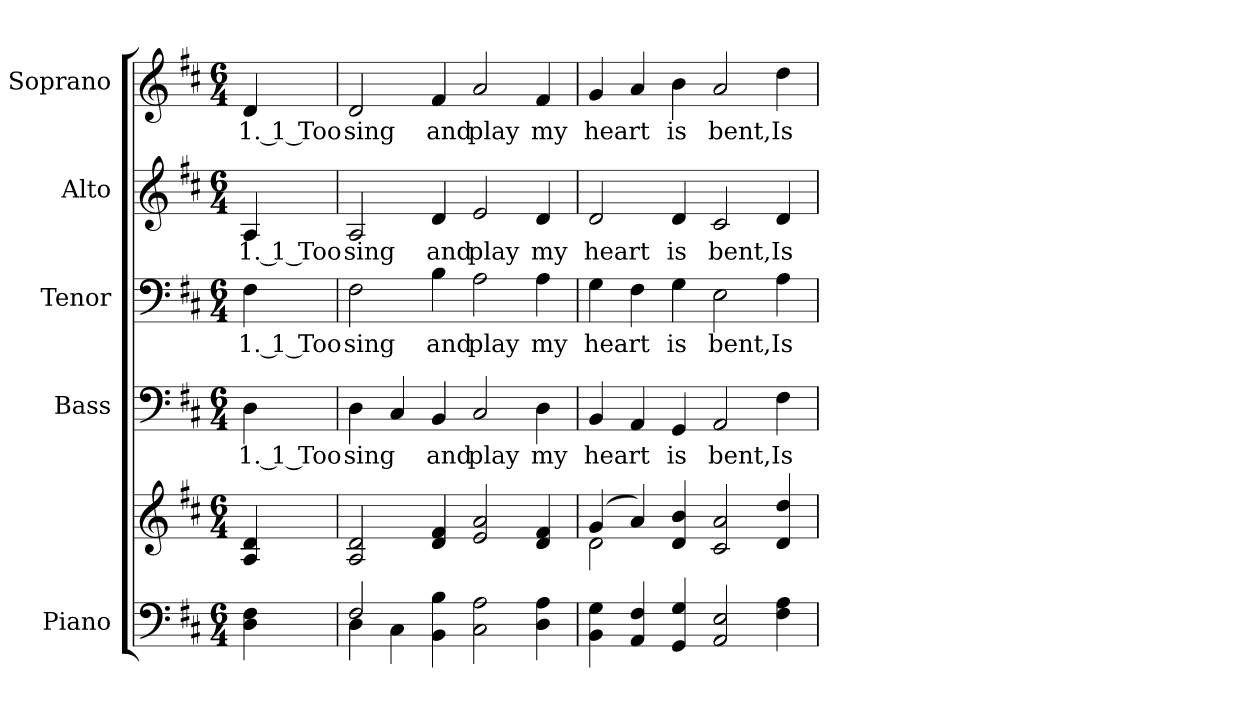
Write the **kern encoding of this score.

**kern	**kern	**kern	**text	**kern	**text	**kern	**text	**kern	**text
*part5	*part5	*part4	*part4	*part3	*part3	*part2	*part2	*part1	*part1
*staff6	*staff5	*staff4	*staff4	*staff3	*staff3	*staff2	*staff2	*staff1	*staff1
*I"Piano	*	*I"Bass	*	*I"Tenor	*	*I"Alto	*	*I"Soprano	*
*I'Pno.	*	*I'B.	*	*I'T.	*	*I'A.	*	*I'S.	*
!!LO:PB:g=z
*clefF4	*clefG2	*clefF4	*	*clefF4	*	*clefG2	*	*clefG2	*
*k[f#c#]	*k[f#c#]	*k[f#c#]	*	*k[f#c#]	*	*k[f#c#]	*	*k[f#c#]	*
*D:	*D:	*D:	*	*D:	*	*D:	*	*D:	*
*M6/4	*M6/4	*M6/4	*	*M6/4	*	*M6/4	*	*M6/4	*
*MM150	*MM150	*MM150	*	*MM150	*	*MM150	*	*MM150	*
=1	=1	=1	=1	=1	=1	=1	=1	=1	=1
!	!	!	!LO:LY:b:color=#000000	!	!	!	!	!	!
!	!	!	!	!	!LO:LY:b:color=#000000	!	!	!	!
!	!	!	!	!	!	!	!LO:LY:b:color=#000000	!	!
!	!	!	!	!	!	!	!	!	!LO:LY:b:color=#000000
4Di\ 4F#i	4Ai/ 4di	4Di\	1. 1 Too	4F#i\	1. 1 Too	4Ai/	1. 1 Too	4di/	1. 1 Too
=2	=2	=2	=2	=2	=2	=2	=2	=2	=2
*^	*	*	*	*	*	*	*	*	*
!	!	!	!	!LO:LY:b:color=#000000	!	!	!	!	!	!
!	!	!	!	!	!	!LO:LY:b:color=#000000	!	!	!	!
!	!	!	!	!	!	!	!	!LO:LY:b:color=#000000	!	!
!	!	!	!	!	!	!	!	!	!	!LO:LY:b:color=#000000
2F#i/	4Di\	2Ai/ 2di	4Di\	sing	2F#i\	sing	2Ai/	sing	2di/	sing
.	4C#i\	.	4C#i/	.	.	.	.	.	.	.
!	!	!	!	!LO:LY:b:color=#000000	!	!	!	!	!	!
!	!	!	!	!	!	!LO:LY:b:color=#000000	!	!	!	!
!	!	!	!	!	!	!	!	!LO:LY:b:color=#000000	!	!
!	!	!	!	!	!	!	!	!	!	!LO:LY:b:color=#000000
4BBi\ 4Bi	1ryy	4di/ 4f#i	4BBi/	and	4Bi\	and	4di/	and	4f#i/	and
!	!	!	!	!LO:LY:b:color=#000000	!	!	!	!	!	!
!	!	!	!	!	!	!LO:LY:b:color=#000000	!	!	!	!
!	!	!	!	!	!	!	!	!LO:LY:b:color=#000000	!	!
!	!	!	!	!	!	!	!	!	!	!LO:LY:b:color=#000000
2C#i\ 2Ai	.	2ei/ 2ai	2C#i/	play	2Ai\	play	2ei/	play	2ai/	play
!	!	!	!	!LO:LY:b:color=#000000	!	!	!	!	!	!
!	!	!	!	!	!	!LO:LY:b:color=#000000	!	!	!	!
!	!	!	!	!	!	!	!	!LO:LY:b:color=#000000	!	!
!	!	!	!	!	!	!	!	!	!	!LO:LY:b:color=#000000
4Di\ 4Ai	.	4di/ 4f#i	4Di\	my	4Ai\	my	4di/	my	4f#i/	my
*v	*v	*	*	*	*	*	*	*	*	*
=3	=3	=3	=3	=3	=3	=3	=3	=3	=3
*	*^	*	*	*	*	*	*	*	*
!	!	!	!	!LO:LY:b:color=#000000	!	!	!	!	!	!
!	!	!	!	!	!	!LO:LY:b:color=#000000	!	!	!	!
!	!	!	!	!	!	!	!	!LO:LY:b:color=#000000	!	!
!	!	!	!	!	!	!	!	!	!	!LO:LY:b:color=#000000
4BBi\ 4Gi	(4gi/	2di\	4BBi/	heart	4Gi\	heart	2di/	heart	4gi/	heart
4AAi/ 4F#i	4ai/)	.	4AAi/	.	4F#i\	.	.	.	4ai/	.
!	!	!	!	!LO:LY:b:color=#000000	!	!	!	!	!	!
!	!	!	!	!	!	!LO:LY:b:color=#000000	!	!	!	!
!	!	!	!	!	!	!	!	!LO:LY:b:color=#000000	!	!
!	!	!	!	!	!	!	!	!	!	!LO:LY:b:color=#000000
4GGi/ 4Gi	4di/ 4bi	1ryy	4GGi/	is	4Gi\	is	4di/	is	4bi\	is
!	!	!	!	!LO:LY:b:color=#000000	!	!	!	!	!	!
!	!	!	!	!	!	!LO:LY:b:color=#000000	!	!	!	!
!	!	!	!	!	!	!	!	!LO:LY:b:color=#000000	!	!
!	!	!	!	!	!	!	!	!	!	!LO:LY:b:color=#000000
2AAi/ 2Ei	2c#i/ 2ai	.	2AAi/	bent,	2Ei\	bent,	2c#i/	bent,	2ai/	bent,
!	!	!	!	!LO:LY:b:color=#000000	!	!	!	!	!	!
!	!	!	!	!	!	!LO:LY:b:color=#000000	!	!	!	!
!	!	!	!	!	!	!	!	!LO:LY:b:color=#000000	!	!
!	!	!	!	!	!	!	!	!	!	!LO:LY:b:color=#000000
4F#i\ 4Ai	4di/ 4ddi	.	4F#i\	Is	4Ai\	Is	4di/	Is	4ddi\	Is
*	*v	*v	*	*	*	*	*	*	*	*
=	=	=	=	=	=	=	=	=	=
*-	*-	*-	*-	*-	*-	*-	*-	*-	*-
